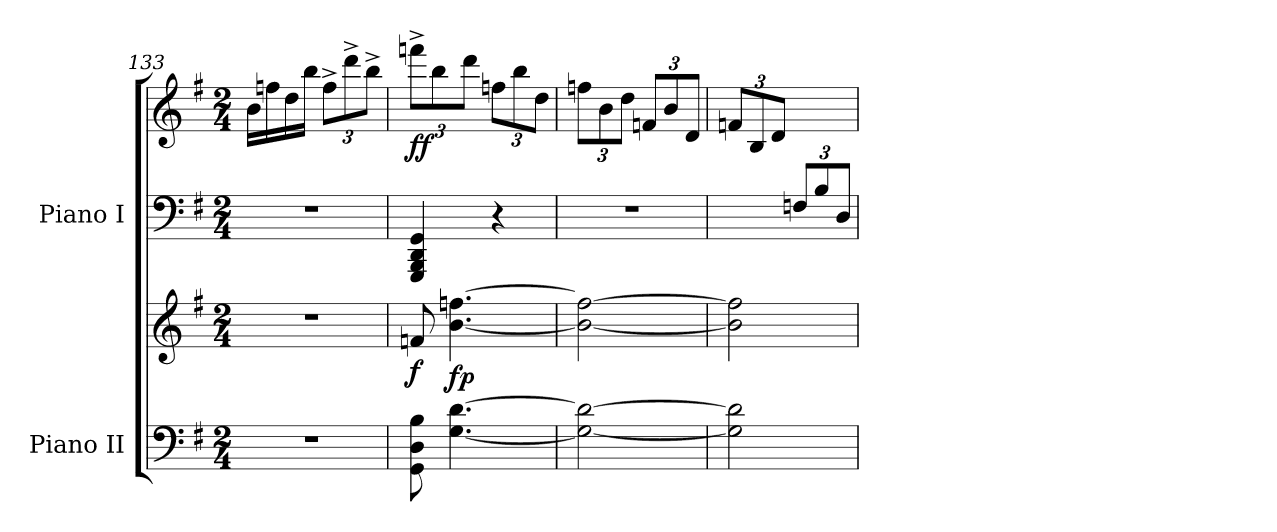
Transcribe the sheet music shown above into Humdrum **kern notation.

**kern	**kern	**dynam	**kern	**kern	**dynam
*part2	*part2	*part2	*part1	*part1	*part1
*staff4	*staff3	*staff3/4	*staff2	*staff1	*staff1/2
*I"Piano II	*	*	*I"Piano I	*	*
*I'Pno. II	*	*	*I'Pno. I	*	*
*clefF4	*clefG2	*	*clefF4	*clefG2	*
*k[f#]	*k[f#]	*	*k[f#]	*k[f#]	*
*M2/4	*M2/4	*	*M2/4	*M2/4	*
=133	=133	=133	=133	=133	=133
2r	2r	.	2r	16b\LL	.
.	.	.	.	16ffn\	.
.	.	.	.	16dd\	.
.	.	.	.	16bb\JJ	.
*	*	*	*	*Xbrackettup	*
.	.	.	.	12ff^\L	.
.	.	.	.	12ddd^\	.
.	.	.	.	12bb^\J	.
=134	=134	=134	=134	=134	=134
!	!	!LO:DY:b	!	!	!LO:DY:b
8GG!\ 8D!\ 8B!\	8fn!/	f	4GGG/ 4BBB/ 4DD/ 4GG/	12fffn^\L	ff
.	.	.	.	12bb\	.
!	!	!LO:DY:b	!	!	!
[4.G!\ [4.d!\	[4.b!\ [4.ffn!\	fp	.	.	.
.	.	.	.	12ddd\J	.
.	.	.	4r	12ffn\L	.
.	.	.	.	12bb\	.
.	.	.	.	12dd\J	.
=135	=135	=135	=135	=135	=135
2G!\_ 2d!\_	2b!\_ 2ff!\_	.	2r	12ffn\L	.
.	.	.	.	12b\	.
.	.	.	.	12dd\J	.
.	.	.	.	12fn/L	.
.	.	.	.	12b/	.
.	.	.	.	12d/J	.
!!LO:LB:g=z
=136	=136	=136	=136	=136	=136
*	*	*	*^	*	*
2G!\] 2d!\]	2b!\] 2ff!\]	.	4ryy	2ryy	12fn/L	.
.	.	.	.	.	12B/	.
.	.	.	.	.	12d/J	.
*	*	*	*Xbrackettup	*	*	*
.	.	.	12Fn/L	.	4ryy	.
.	.	.	12B/	.	.	.
.	.	.	12D/J	.	.	.
*	*	*	*v	*v	*	*
=	=	=	=	=	=
*-	*-	*-	*-	*-	*-
